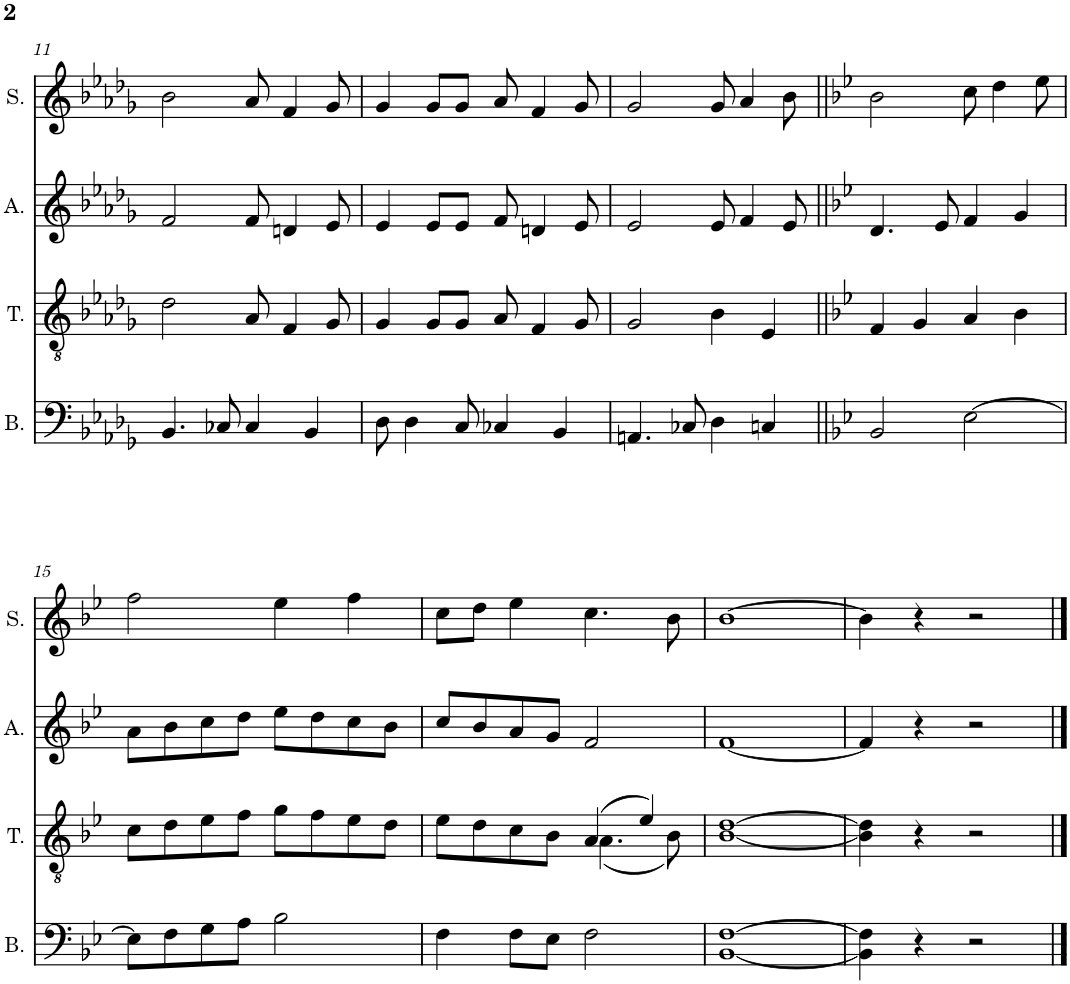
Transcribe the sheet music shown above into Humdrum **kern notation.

**kern	**kern	**kern	**kern
*part4	*part3	*part2	*part1
*staff4	*staff3	*staff2	*staff1
*I"Bass	*I"Tenor	*I"Alto	*I"Soprano
*I'B.	*I'T.	*I'A.	*I'S.
!!LO:PB:g=z
*clefF4	*clefGv2	*clefG2	*clefG2
*k[b-e-a-d-g-]	*k[b-e-a-d-g-]	*k[b-e-a-d-g-]	*k[b-e-a-d-g-]
*M4/4	*M4/4	*M4/4	*M4/4
=11	=11	=11	=11
4.BB-/	2d-\	2f/	2b-\
8C-X/	.	.	.
4C-/	8A-/	8f/	8a-/
.	4F/	4dn/	4f/
4BB-/	.	.	.
.	8G-/	8e-/	8g-/
=12	=12	=12	=12
8D-\	4G-/	4e-/	4g-/
4D-\	.	.	.
.	8G-/L	8e-/L	8g-/L
8C/	8G-/J	8e-/J	8g-/J
4C-X/	8A-/	8f/	8a-/
.	4F/	4dn/	4f/
4BB-/	.	.	.
.	8G-/	8e-/	8g-/
=13	=13	=13	=13
4.AAn/	2G-/	2e-/	2g-/
8C-X/	.	.	.
4D-\	4B-\	8e-/	8g-/
.	.	4f/	4a-/
4Cn/	4E-/	.	.
.	.	8e-/	8b-\
=14||	=14||	=14||	=14||
*k[b-e-]	*k[b-e-]	*k[b-e-]	*k[b-e-]
2BB-/	4F/	4.d/	2b-\
.	4G/	.	.
.	.	8e-/	.
[2E-\	4A/	4f/	8cc\
.	.	.	4dd\
.	4B-\	4g/	.
.	.	.	8ee-\
!!LO:LB:g=z
=15	=15	=15	=15
8E-\L]	8c\L	8a\L	2ff\
8F\	8d\	8b-\	.
8G\	8e-\	8cc\	.
8A\J	8f\J	8dd\J	.
2B-\	8g\L	8ee-\L	4ee-\
.	8f\	8dd\	.
.	8e-\	8cc\	4ff\
.	8d\J	8b-\J	.
=16	=16	=16	=16
*	*^	*	*
4F\	8e-\L	2ryy	8cc/L	8cc\L
.	8d\	.	8b-/	8dd\J
8F\L	8c\	.	8a/	4ee-\
8E-\J	8B-\J	.	8g/J	.
2F\	(4A/	(4.A\	2f/	4.cc\
.	4e-/)	.	.	.
.	.	8B-\)	.	8b-\
*	*v	*v	*	*
=17	=17	=17	=17
[1BB- [1F	[1B- [1d	[1f	[1b-
=18	=18	=18	=18
4BB-\] 4F\]	4B-\] 4d\]	4f/]	4b-\]
4r	4r	4r	4r
2r	2r	2r	2r
==	==	==	==
*-	*-	*-	*-
